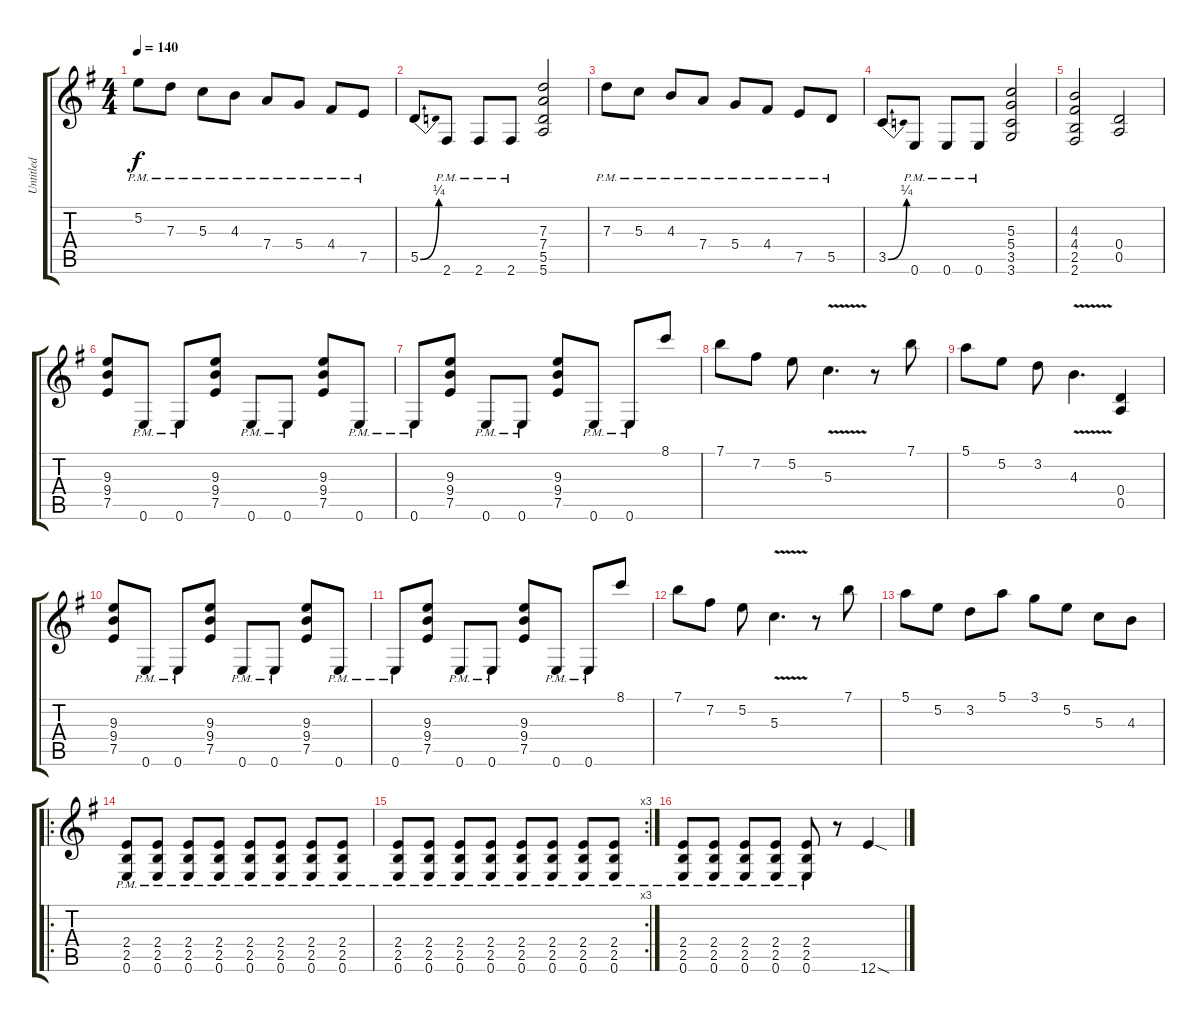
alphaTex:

\track ("Untitled" "Untitled") {instrument distortionguitar}
\staff {score tabs}
\tuning (E4 B3 G3 D3 A2 E2) {hide}
\ts (4 4)
\tempo 140
\clef g2
\ks g
5.2{pm}.8{dy f instrument distortionguitar} 7.3{pm}.8 5.3{pm}.8 4.3{pm}.8 7.4{pm}.8 5.4{pm}.8 4.4{pm}.8 7.5{pm}.8 |
5.5{be (bend 0 0 60 1)}.8 2.6{pm}.8 2.6{pm}.8 2.6{pm}.8 (7.3 7.4 5.5 5.6).2 |
7.3{pm}.8 5.3{pm}.8 4.3{pm}.8 7.4{pm}.8 5.4{pm}.8 4.4{pm}.8 7.5{pm}.8 5.5{pm}.8 |
3.5{be (bend 0 0 60 1)}.8 0.6{pm}.8 0.6{pm}.8 0.6{pm}.8 (5.3 5.4 3.5 3.6).2 |
(4.3 4.4 2.5 2.6).2 (0.4 0.5).2 |
(9.3 9.4 7.5).8 0.6{pm}.8 0.6{pm}.8 (9.3 9.4 7.5).8 0.6{pm}.8 0.6{pm}.8 (9.3 9.4 7.5).8 0.6{pm}.8 |
0.6{pm}.8 (9.3 9.4 7.5).8 0.6{pm}.8 0.6{pm}.8 (9.3 9.4 7.5).8 0.6{pm}.8 0.6{pm}.8 8.1.8 |
7.1.8 7.2.8 5.2.8 5.3{v}.4{d} r.8 7.1.8 |
5.1.8 5.2.8 3.2.8 4.3{v}.4{d} (0.4 0.5).4 |
(9.3 9.4 7.5).8 0.6{pm}.8 0.6{pm}.8 (9.3 9.4 7.5).8 0.6{pm}.8 0.6{pm}.8 (9.3 9.4 7.5).8 0.6{pm}.8 |
0.6{pm}.8 (9.3 9.4 7.5).8 0.6{pm}.8 0.6{pm}.8 (9.3 9.4 7.5).8 0.6{pm}.8 0.6{pm}.8 8.1.8 |
7.1.8 7.2.8 5.2.8 5.3{v}.4{d} r.8 7.1.8 |
5.1.8 5.2.8 3.2.8 5.1.8 3.1.8 5.2.8 5.3.8 4.3.8 |
\ro
(2.4{pm} 2.5{pm} 0.6{pm}).8 (2.4{pm} 2.5{pm} 0.6{pm}).8 (2.4{pm} 2.5{pm} 0.6{pm}).8 (2.4{pm} 2.5{pm} 0.6{pm}).8 (2.4{pm} 2.5{pm} 0.6{pm}).8 (2.4{pm} 2.5{pm} 0.6{pm}).8 (2.4{pm} 2.5{pm} 0.6{pm}).8 (2.4{pm} 2.5{pm} 0.6{pm}).8 |
\rc 3
(2.4{pm} 2.5{pm} 0.6{pm}).8 (2.4{pm} 2.5{pm} 0.6{pm}).8 (2.4{pm} 2.5{pm} 0.6{pm}).8 (2.4{pm} 2.5{pm} 0.6{pm}).8 (2.4{pm} 2.5{pm} 0.6{pm}).8 (2.4{pm} 2.5{pm} 0.6{pm}).8 (2.4{pm} 2.5{pm} 0.6{pm}).8 (2.4{pm} 2.5{pm} 0.6{pm}).8 |
(2.4{pm} 2.5{pm} 0.6{pm}).8 (2.4{pm} 2.5{pm} 0.6{pm}).8 (2.4{pm} 2.5{pm} 0.6{pm}).8 (2.4{pm} 2.5{pm} 0.6{pm}).8 (2.4{pm} 2.5{pm} 0.6{pm}).8 r.8 12.6{sod}.4
